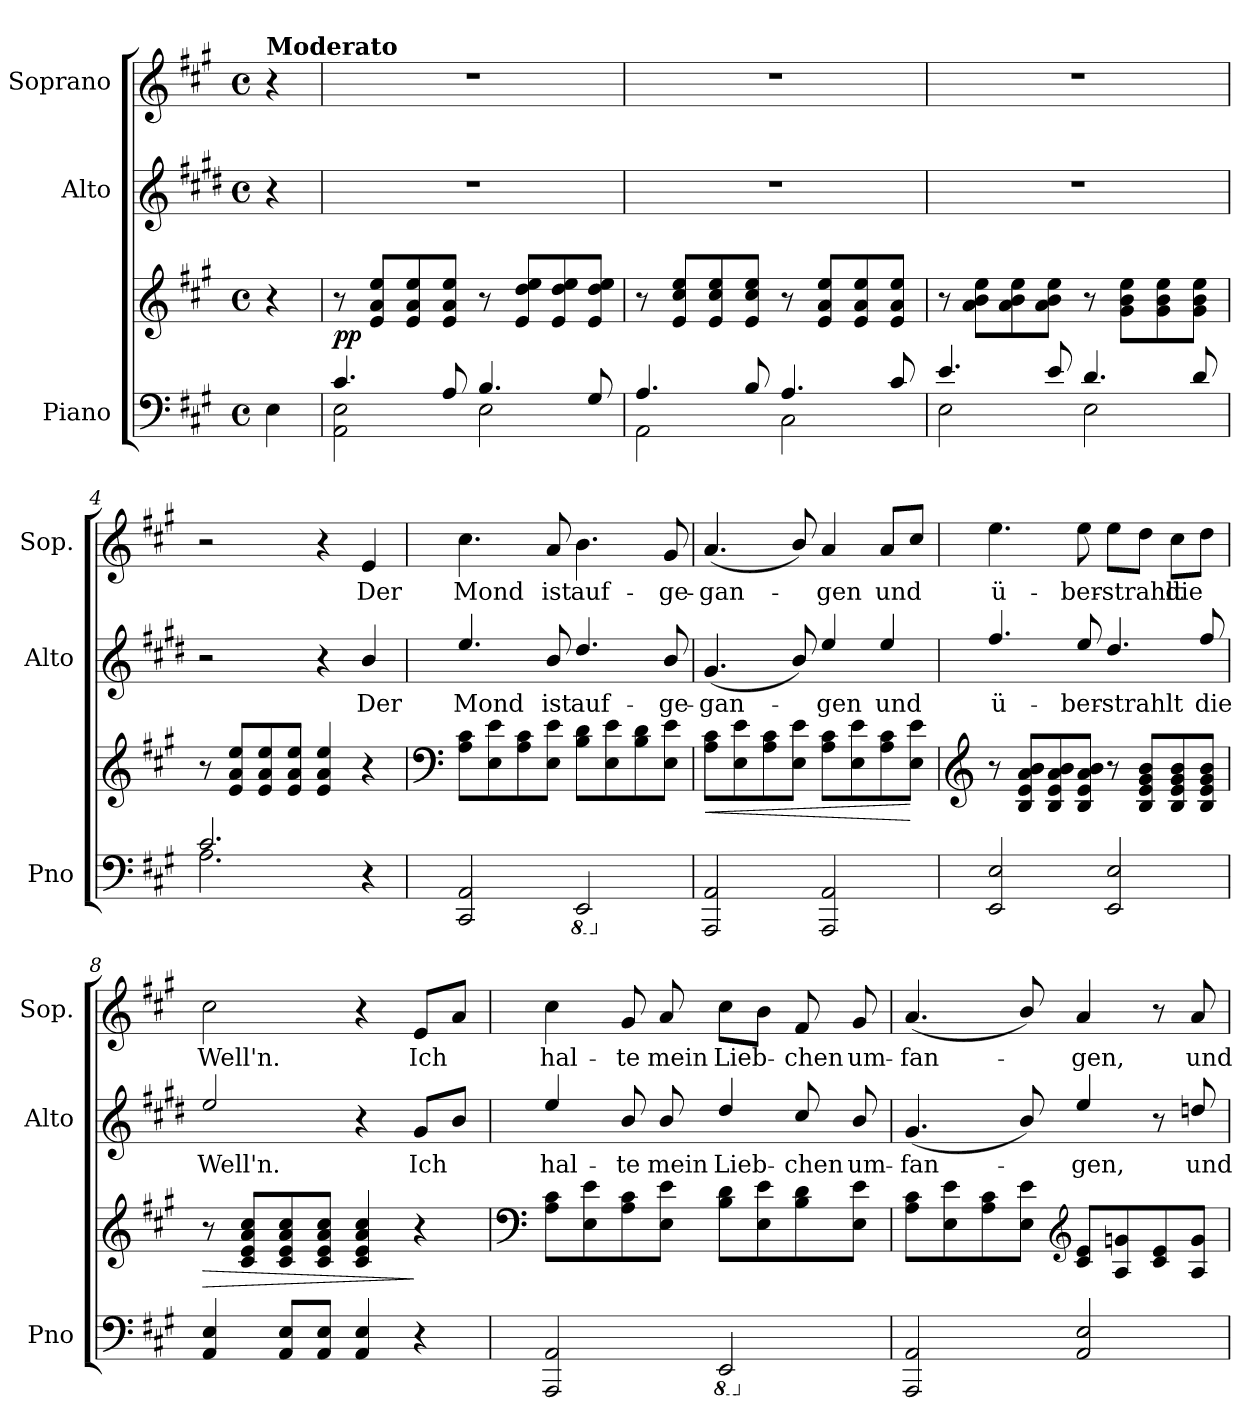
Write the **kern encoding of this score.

**kern	**kern	**dynam	**kern	**text	**kern	**text
*part3	*part3	*part3	*part2	*part2	*part1	*part1
*staff4	*staff3	*staff3/4	*staff2	*staff2	*staff1	*staff1
*I"Piano	*	*	*I"Alto	*	*I"Soprano	*
*I'Pno	*	*	*I'Alto	*	*I'Sop.	*
*clefF4	*clefG2	*	*clefG2	*	*clefG2	*
*	*	*	*ITrd4c7	*	*	*
*k[f#c#g#]	*k[f#c#g#]	*	*k[f#c#g#]	*	*k[f#c#g#]	*
*M4/4	*M4/4	*	*M4/4	*	*M4/4	*
*met(c)	*met(c)	*	*met(c)	*	*met(c)	*
=	=	=	=	=	=	=
!	!	!	!	!	!LO:TX:a:B:t=Moderato	!
4E\	4r	.	4r	.	4r	.
=1	=1	=1	=1	=1	=1	=1
*^	*	*	*	*	*	*
!	!	!	!LO:DY:b	!	!	!	!
4.c#/	2AA\ 2E\	8r	pp	1r	.	1r	.
.	.	8e/ 8a/ 8ee/L	.	.	.	.	.
.	.	8e/ 8a/ 8ee/	.	.	.	.	.
8A/	.	8e/ 8a/ 8ee/J	.	.	.	.	.
4.B/	2E\	8r	.	.	.	.	.
.	.	8e/ 8dd/ 8ee/L	.	.	.	.	.
.	.	8e/ 8dd/ 8ee/	.	.	.	.	.
8G#/	.	8e/ 8dd/ 8ee/J	.	.	.	.	.
=2	=2	=2	=2	=2	=2	=2	=2
4.A/	2AA\	8r	.	1r	.	1r	.
.	.	8e/ 8cc#/ 8ee/L	.	.	.	.	.
.	.	8e/ 8cc#/ 8ee/	.	.	.	.	.
8B/	.	8e/ 8cc#/ 8ee/J	.	.	.	.	.
4.A/	2C#\	8r	.	.	.	.	.
.	.	8e/ 8a/ 8ee/L	.	.	.	.	.
.	.	8e/ 8a/ 8ee/	.	.	.	.	.
8c#/	.	8e/ 8a/ 8ee/J	.	.	.	.	.
=3	=3	=3	=3	=3	=3	=3	=3
4.e/	2E\	8r	.	1r	.	1r	.
.	.	8a\ 8b\ 8ee\L	.	.	.	.	.
.	.	8a\ 8b\ 8ee\	.	.	.	.	.
8e/	.	8a\ 8b\ 8ee\J	.	.	.	.	.
4.d/	2E\	8r	.	.	.	.	.
.	.	8g#\ 8b\ 8ee\L	.	.	.	.	.
.	.	8g#\ 8b\ 8ee\	.	.	.	.	.
8d/	.	8g#\ 8b\ 8ee\J	.	.	.	.	.
!!LO:LB:g=z
=4	=4	=4	=4	=4	=4	=4	=4
2.c#/	2.A\	8r	.	2r	.	2r	.
.	.	8e/ 8a/ 8ee/L	.	.	.	.	.
.	.	8e/ 8a/ 8ee/	.	.	.	.	.
.	.	8e/ 8a/ 8ee/J	.	.	.	.	.
.	.	4e/ 4a/ 4ee/	.	4r	.	4r	.
!	!	!	!	!	!LO:LY:b	!	!LO:LY:b
4r	4ryy	4r	.	4e/	Der	4e/	Der
*v	*v	*	*	*	*	*	*
!!LO:LB:g=z
=5	=5	=5	=5	=5	=5	=5
*	*clefF4	*	*	*	*	*
*^	*	*	*	*	*	*
!	!	!	!	!	!LO:LY:b	!	!LO:LY:b
*v	*v	*	*	*	*	*	*
2CC#/ 2AA/	8A\ 8c#\L	.	4.a/	Mond	4.cc#\	Mond
.	8E\ 8e\	.	.	.	.	.
.	8A\ 8c#\	.	.	.	.	.
!	!	!	!	!LO:LY:b	!	!LO:LY:b
.	8E\ 8e\J	.	8e/	ist	8a/	ist
*8ba	*	*	*	*	*	*
!	!	!	!	!LO:LY:b	!	!LO:LY:b
2EEE/	8B\ 8d\L	.	4.g#/	auf-	4.b\	auf-
.	8E\ 8e\	.	.	.	.	.
.	8B\ 8d\	.	.	.	.	.
!	!	!	!	!LO:LY:b	!	!LO:LY:b
.	8E\ 8e\J	.	8e/	-ge-	8g#/	-ge-
=6	=6	=6	=6	=6	=6	=6
*X8ba	*	*	*	*	*	*
!	!	!LO:HP:b	!	!LO:LY:b	!	!LO:LY:b
2AAA/ 2AA/	8A\ 8c#\L	<	(4.c#/	-gan-	(4.a/	-gan-
.	8E\ 8e\	.	.	.	.	.
.	8A\ 8c#\	.	.	.	.	.
.	8E\ 8e\J	.	8e/)	.	8b/)	.
!	!	!	!	!LO:LY:b	!	!LO:LY:b
2AAA/ 2AA/	8A\ 8c#\L	.	4a/	-gen	4a/	gen
.	8E\ 8e\	.	.	.	.	.
!	!	!	!	!LO:LY:b	!	!LO:LY:b
.	8A\ 8c#\	.	4a/	und	8a/L	und
.	8E\ 8e\J	[	.	.	8cc#/J	.
=7	=7	=7	=7	=7	=7	=7
*	*clefG2	*	*	*	*	*
!	!	!	!	!LO:LY:b	!	!LO:LY:b
2EE/ 2E/	8r	.	4.b/	ü-	4.ee\	ü-
.	8B/ 8e/ 8a/ 8b/L	.	.	.	.	.
.	8B/ 8e/ 8a/ 8b/	.	.	.	.	.
!	!	!	!	!LO:LY:b	!	!LO:LY:b
.	8B/ 8e/ 8a/ 8b/J	.	8a/	-ber-	8ee\	-ber-
!	!	!	!	!LO:LY:b	!	!LO:LY:b
2EE/ 2E/	8r	.	4.g#/	-strahlt	8ee\L	-strahlt
.	8B/ 8e/ 8g#/ 8b/L	.	.	.	8dd\J	.
!	!	!	!	!	!	!LO:LY:b
.	8B/ 8e/ 8g#/ 8b/	.	.	.	8cc#\L	die
!	!	!	!	!LO:LY:b	!	!
.	8B/ 8e/ 8g#/ 8b/J	.	8b/	die	8dd\J	.
=8	=8	=8	=8	=8	=8	=8
!	!	!LO:HP:b	!	!LO:LY:b	!	!LO:LY:b
4AA/ 4E/	8r	>	2a/	Well'n.	2cc#\	Well'n.
.	8c#/ 8e/ 8a/ 8cc#/L	.	.	.	.	.
8AA/ 8E/L	8c#/ 8e/ 8a/ 8cc#/	.	.	.	.	.
8AA/ 8E/J	8c#/ 8e/ 8a/ 8cc#/J	.	.	.	.	.
4AA/ 4E/	4c#/ 4e/ 4a/ 4cc#/	.	4r	.	4r	.
!	!	!	!	!LO:LY:b	!	!LO:LY:b
4r	4r	]	8c#/L	Ich	8e/L	Ich
.	.	.	8e/J	.	8a/J	.
!!LO:PB:g=z
=9	=9	=9	=9	=9	=9	=9
*	*clefF4	*	*	*	*	*
!	!	!	!	!LO:LY:b	!	!LO:LY:b
2AAA/ 2AA/	8A\ 8c#\L	.	4a/	hal-	4cc#\	hal-
.	8E\ 8e\	.	.	.	.	.
!	!	!	!	!LO:LY:b	!	!LO:LY:b
.	8A\ 8c#\	.	8e/	-te	8g#/	-te
!	!	!	!	!LO:LY:b	!	!LO:LY:b
.	8E\ 8e\J	.	8e/	mein	8a/	mein
*8ba	*	*	*	*	*	*
!	!	!	!	!LO:LY:b	!	!LO:LY:b
2EEE/	8B\ 8d\L	.	4g#/	Lieb-	8cc#\L	Lieb-
.	8E\ 8e\	.	.	.	8b\J	.
!	!	!	!	!LO:LY:b	!	!LO:LY:b
.	8B\ 8d\	.	8f#/	-chen	8f#/	-chen
!	!	!	!	!LO:LY:b	!	!LO:LY:b
.	8E\ 8e\J	.	8e/	um-	8g#/	um-
=10	=10	=10	=10	=10	=10	=10
*X8ba	*	*	*	*	*	*
!	!	!	!	!LO:LY:b	!	!LO:LY:b
2AAA/ 2AA/	8A\ 8c#\L	.	(<4.c#/	-fan-	(<4.a/	-fan-
.	8E\ 8e\	.	.	.	.	.
.	8A\ 8c#\	.	.	.	.	.
.	8E\ 8e\J	.	8e/)	.	8b/)	.
*	*clefG2	*	*	*	*	*
!	!	!	!	!LO:LY:b	!	!LO:LY:b
2AA/ 2E/	8c#/ 8e/L	.	4a/	-gen,	4a/	-gen,
.	8A/ 8gn/	.	.	.	.	.
.	8c#/ 8e/	.	8r	.	8r	.
!	!	!	!	!LO:LY:b	!	!LO:LY:b
.	8A/ 8g/J	.	8gn/	und	8a/	und
=	=	=	=	=	=	=
*-	*-	*-	*-	*-	*-	*-
